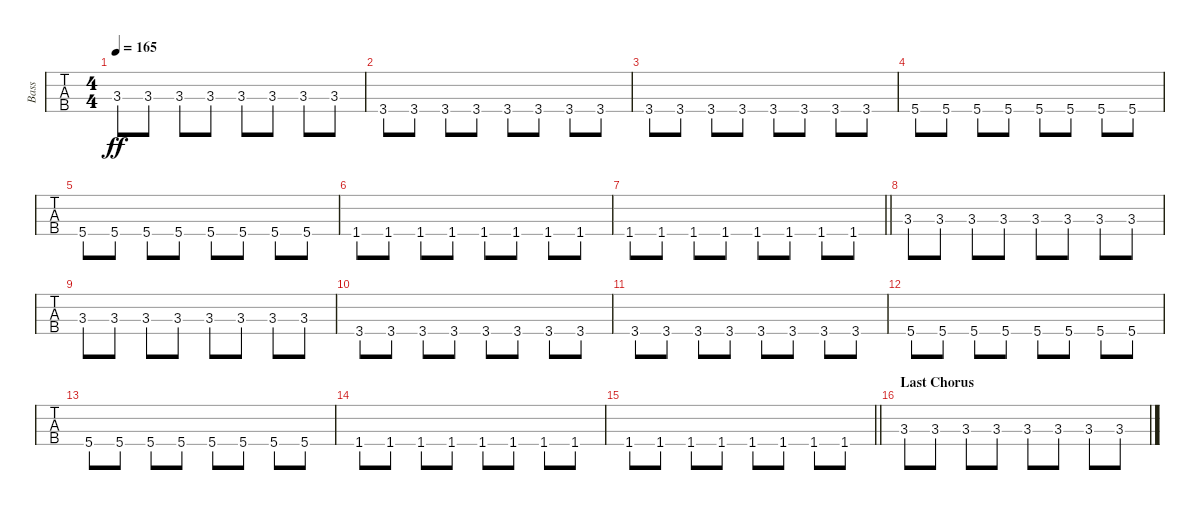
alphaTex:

\track ("Bass" "Bass") {instrument electricbasspick}
\staff {tabs}
\tuning (G2 D2 A1 E1) {hide}
\ts (4 4)
\tempo 165
\clef f4
\ks c
3.3.8{dy ff} 3.3.8 3.3.8 3.3.8 3.3.8 3.3.8 3.3.8 3.3.8 |
3.4.8 3.4.8 3.4.8 3.4.8 3.4.8 3.4.8 3.4.8 3.4.8 |
3.4.8 3.4.8 3.4.8 3.4.8 3.4.8 3.4.8 3.4.8 3.4.8 |
5.4.8 5.4.8 5.4.8 5.4.8 5.4.8 5.4.8 5.4.8 5.4.8 |
5.4.8 5.4.8 5.4.8 5.4.8 5.4.8 5.4.8 5.4.8 5.4.8 |
1.4.8 1.4.8 1.4.8 1.4.8 1.4.8 1.4.8 1.4.8 1.4.8 |
\barLineRight lightlight
1.4.8 1.4.8 1.4.8 1.4.8 1.4.8 1.4.8 1.4.8 1.4.8 |
3.3.8 3.3.8 3.3.8 3.3.8 3.3.8 3.3.8 3.3.8 3.3.8 |
3.3.8 3.3.8 3.3.8 3.3.8 3.3.8 3.3.8 3.3.8 3.3.8 |
3.4.8 3.4.8 3.4.8 3.4.8 3.4.8 3.4.8 3.4.8 3.4.8 |
3.4.8 3.4.8 3.4.8 3.4.8 3.4.8 3.4.8 3.4.8 3.4.8 |
5.4.8 5.4.8 5.4.8 5.4.8 5.4.8 5.4.8 5.4.8 5.4.8 |
5.4.8 5.4.8 5.4.8 5.4.8 5.4.8 5.4.8 5.4.8 5.4.8 |
1.4.8 1.4.8 1.4.8 1.4.8 1.4.8 1.4.8 1.4.8 1.4.8 |
\barLineRight lightlight
1.4.8 1.4.8 1.4.8 1.4.8 1.4.8 1.4.8 1.4.8 1.4.8 |
\section ("" "Last Chorus")
3.3.8 3.3.8 3.3.8 3.3.8 3.3.8 3.3.8 3.3.8 3.3.8
